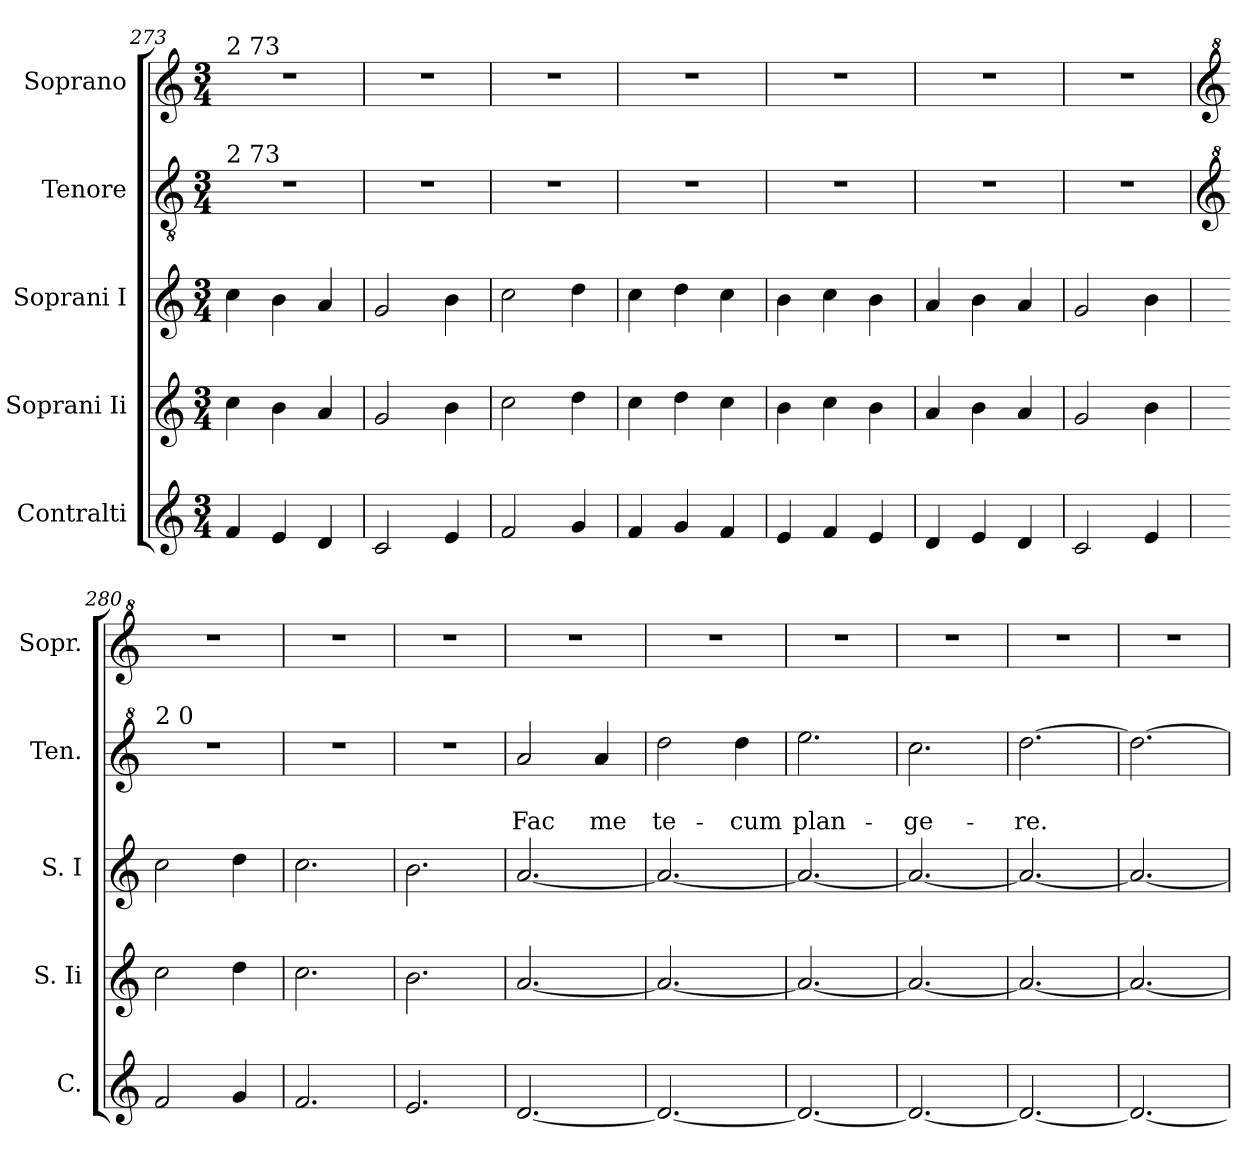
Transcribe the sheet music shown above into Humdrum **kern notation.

**kern	**kern	**kern	**kern	**text	**text	**kern
*part5	*part4	*part3	*part2	*part2	*part2	*part1
*staff5	*staff4	*staff3	*staff2	*staff2	*staff2	*staff1
*I"Contralti	*I"Soprani Ii	*I"Soprani I	*I"Tenore	*	*	*I"Soprano
*I'C.	*I'S. Ii	*I'S. I	*I'Ten.	*	*	*I'Sopr.
!!LO:LB:g=z
*clefG2	*clefG2	*clefG2	*clefGv2	*	*	*clefG2
*k[]	*k[]	*k[]	*k[]	*	*	*k[]
*C:	*C:	*C:	*C:	*	*	*C:
*M3/4	*M3/4	*M3/4	*M3/4	*	*	*M3/4
=273	=273	=273	=273	=273	=273	=273
!	!	!	!	!	!	!LO:TX:a:t=2 73
!	!	!	!LO:TX:a:t=2 73	!	!	!
!	!	!	!LO:N:vis=1	!	!	!LO:N:vis=1
4f/	4cc\	4cc\	2.r	.	.	2.r
4e/	4b\	4b\	.	.	.	.
4d/	4a/	4a/	.	.	.	.
=274	=274	=274	=274	=274	=274	=274
!	!	!	!LO:N:vis=1	!	!	!LO:N:vis=1
2c/	2g/	2g/	2.r	.	.	2.r
4e/	4b\	4b\	.	.	.	.
=275	=275	=275	=275	=275	=275	=275
!	!	!	!LO:N:vis=1	!	!	!LO:N:vis=1
2f/	2cc\	2cc\	2.r	.	.	2.r
4g/	4dd\	4dd\	.	.	.	.
=276	=276	=276	=276	=276	=276	=276
!	!	!	!LO:N:vis=1	!	!	!LO:N:vis=1
4f/	4cc\	4cc\	2.r	.	.	2.r
4g/	4dd\	4dd\	.	.	.	.
4f/	4cc\	4cc\	.	.	.	.
=277	=277	=277	=277	=277	=277	=277
!	!	!	!LO:N:vis=1	!	!	!LO:N:vis=1
4e/	4b\	4b\	2.r	.	.	2.r
4f/	4cc\	4cc\	.	.	.	.
4e/	4b\	4b\	.	.	.	.
=278	=278	=278	=278	=278	=278	=278
!	!	!	!LO:N:vis=1	!	!	!LO:N:vis=1
4d/	4a/	4a/	2.r	.	.	2.r
4e/	4b\	4b\	.	.	.	.
4d/	4a/	4a/	.	.	.	.
=279	=279	=279	=279	=279	=279	=279
!	!	!	!LO:N:vis=1	!	!	!LO:N:vis=1
2c/	2g/	2g/	2.r	.	.	2.r
4e/	4b\	4b\	.	.	.	.
!!LO:PB:g=z
=280	=280	=280	=280	=280	=280	=280
*	*	*	*clefG^2	*	*	*clefG^2
!	!	!	!LO:TX:a:t=2 0	!	!	!
!	!	!	!LO:N:vis=1	!	!	!LO:N:vis=1
2f/	2cc\	2cc\	2.r	.	.	2.r
4g/	4dd\	4dd\	.	.	.	.
=281	=281	=281	=281	=281	=281	=281
!	!	!	!LO:N:vis=1	!	!	!LO:N:vis=1
2.f/	2.cc\	2.cc\	2.r	.	.	2.r
=282	=282	=282	=282	=282	=282	=282
!	!	!	!LO:N:vis=1	!	!	!LO:N:vis=1
2.e/	2.b\	2.b\	2.r	.	.	2.r
=283	=283	=283	=283	=283	=283	=283
!	!	!	!	!	!LO:LY:b	!LO:N:vis=1
[<2.d/	[<2.a/	[<2.a/	2aa/	.	Fac	2.r
!	!	!	!	!	!LO:LY:b	!
.	.	.	4aa/	.	me	.
=284	=284	=284	=284	=284	=284	=284
!	!	!	!	!	!LO:LY:b	!LO:N:vis=1
2.d/_	2.a/_	2.a/_	2ddd\	.	te-	2.r
!	!	!	!	!	!LO:LY:b	!
.	.	.	4ddd\	.	-cum	.
=285	=285	=285	=285	=285	=285	=285
!	!	!	!	!	!LO:LY:b	!LO:N:vis=1
2.d/_	2.a/_	2.a/_	2.eee\	.	plan-	2.r
=286	=286	=286	=286	=286	=286	=286
!	!	!	!	!	!LO:LY:b	!LO:N:vis=1
2.d/_	2.a/_	2.a/_	2.ccc\	.	-ge-	2.r
!!LO:LB:g=z
=287	=287	=287	=287	=287	=287	=287
!	!	!	!	!	!LO:LY:b	!LO:N:vis=1
2.d/_	2.a/_	2.a/_	[>2.ddd\	.	-re.	2.r
=288	=288	=288	=288	=288	=288	=288
!	!	!	!	!	!	!LO:N:vis=1
2.d/_	2.a/_	2.a/_	2.ddd\_	.	.	2.r
=	=	=	=	=	=	=
*-	*-	*-	*-	*-	*-	*-
